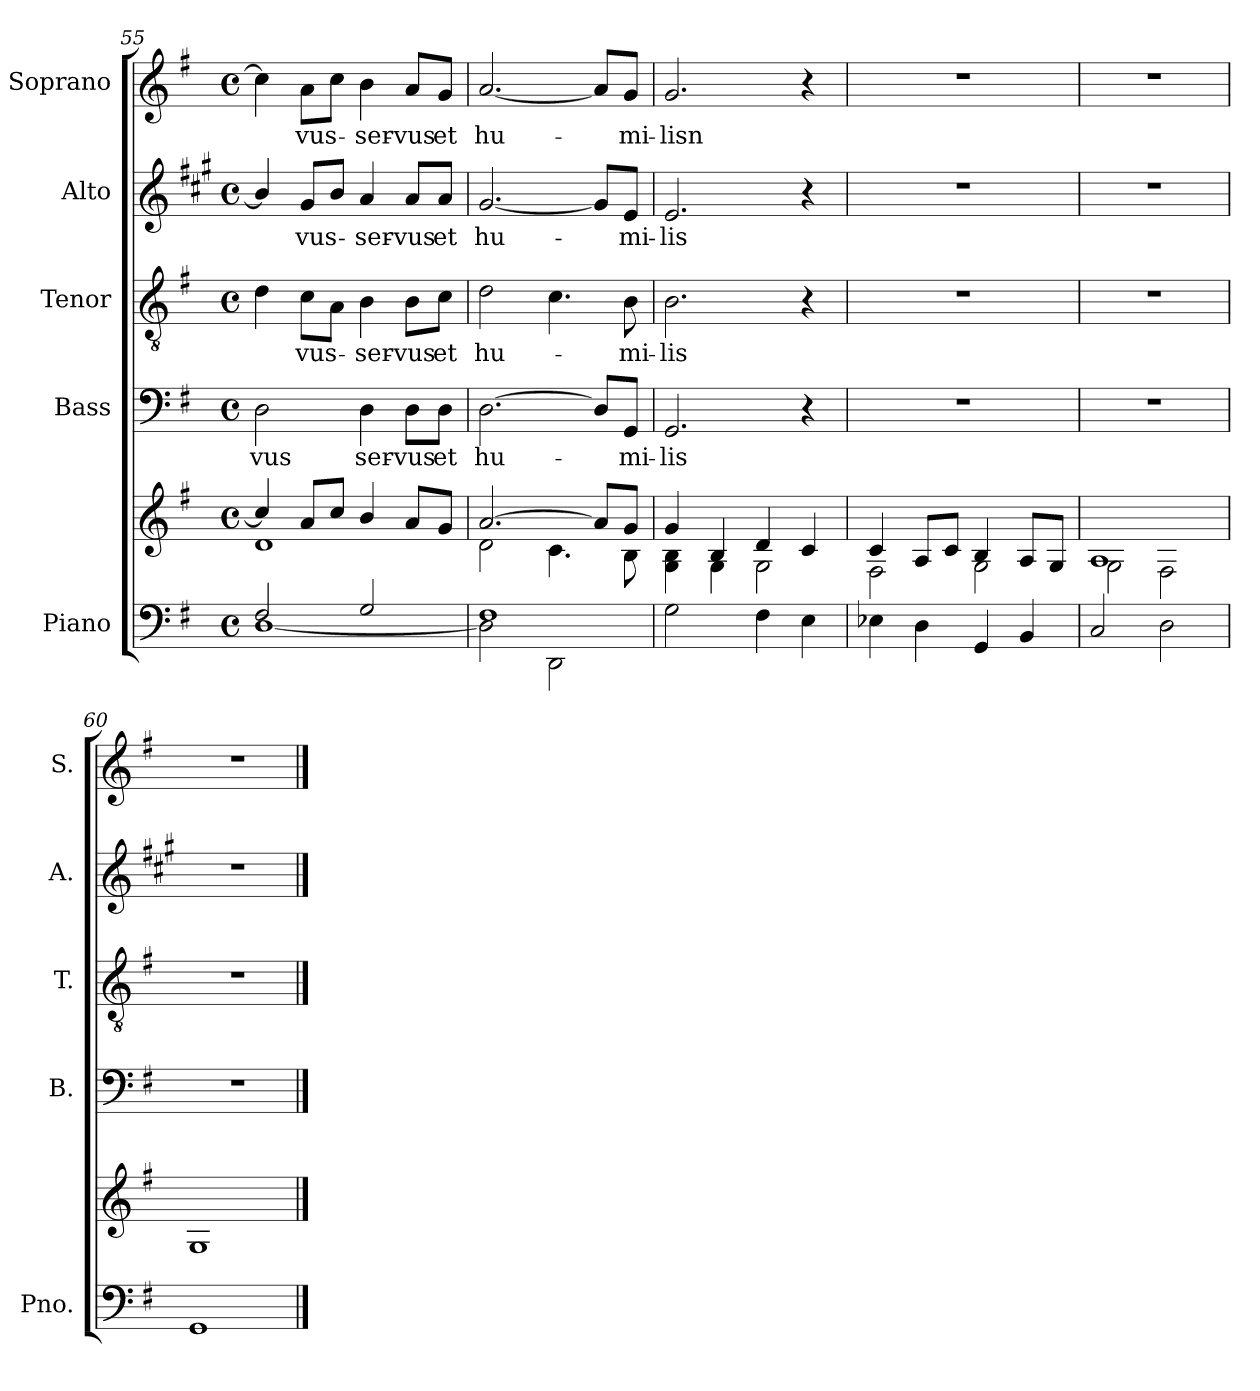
**kern	**kern	**kern	**text	**kern	**text	**kern	**text	**kern	**text
*part5	*part5	*part4	*part4	*part3	*part3	*part2	*part2	*part1	*part1
*staff6	*staff5	*staff4	*staff4	*staff3	*staff3	*staff2	*staff2	*staff1	*staff1
*I"Piano	*	*I"Bass	*	*I"Tenor	*	*I"Alto	*	*I"Soprano	*
*I'Pno.	*	*I'B.	*	*I'T.	*	*I'A.	*	*I'S.	*
*clefF4	*clefG2	*clefF4	*	*clefGv2	*	*clefG2	*	*clefG2	*
*	*	*	*	*	*	*ITrd1c2	*	*	*
*k[f#]	*k[f#]	*k[f#]	*	*k[f#]	*	*k[f#]	*	*k[f#]	*
*M4/4	*M4/4	*M4/4	*	*M4/4	*	*M4/4	*	*M4/4	*
*met(c)	*met(c)	*met(c)	*	*met(c)	*	*met(c)	*	*met(c)	*
=55	=55	=55	=55	=55	=55	=55	=55	=55	=55
*^	*^	*	*	*	*	*	*	*	*
!	!	!	!	!	!LO:LY:b	!	!	!	!	!	!
2F#/	[1D	4cc/]	1d	2D\	-vus	4d\	.	4a/]	.	4cc\]	.
!	!	!	!	!	!	!	!LO:LY:b	!	!LO:LY:b	!	!LO:LY:b
.	.	8a/L	.	.	.	8c\L	-vus-	8f#/L	-vus-	8a\L	-vus-
.	.	8cc/J	.	.	.	8A\J	.	8a/J	.	8cc\J	.
!	!	!	!	!	!LO:LY:b	!	!LO:LY:b	!	!LO:LY:b	!	!LO:LY:b
2G/	.	4b/	.	4D\	ser-	4B\	-ser-	4g/	-ser-	4b\	-ser-
!	!	!	!	!	!LO:LY:b	!	!LO:LY:b	!	!LO:LY:b	!	!LO:LY:b
.	.	8a/L	.	8D\L	-vus	8B\L	-vus	8g/L	-vus	8a/L	-vus
!	!	!	!	!	!LO:LY:b	!	!LO:LY:b	!	!LO:LY:b	!	!LO:LY:b
.	.	8g/J	.	8D\J	et	8c\J	et	8g/J	et	8g/J	et
=56	=56	=56	=56	=56	=56	=56	=56	=56	=56	=56	=56
!	!	!	!	!	!LO:LY:b	!	!LO:LY:b	!	!LO:LY:b	!	!LO:LY:b
1F#	2D\]	[2.a/	2d\	[2.D\	hu-	2d\	hu-	[2.f#/	hu-	[2.a/	hu-
.	2DD\	.	4.c\	.	.	4.c\	.	.	.	.	.
.	.	8a/L]	.	8D/L]	.	.	.	8f#/L]	.	8a/L]	.
!	!	!	!	!	!LO:LY:b	!	!LO:LY:b	!	!LO:LY:b	!	!LO:LY:b
.	.	8g/J	8B\	8GG/J	-mi-	8B\	-mi-	8d/J	-mi-	8g/J	-mi-
*v	*v	*	*	*	*	*	*	*	*	*	*
=57	=57	=57	=57	=57	=57	=57	=57	=57	=57	=57
!	!	!	!	!LO:LY:b	!	!LO:LY:b	!	!LO:LY:b	!	!LO:LY:b
2G\	4g/	4G\ 4B\	2.GG/	-lis	2.B\	-lis	2.d/	-lis	2.g/	-lisn
.	4B/	4G\	.	.	.	.	.	.	.	.
4F#\	4d/	2G\	.	.	.	.	.	.	.	.
4E\	4c/	.	4r	.	4r	.	4r	.	4r	.
!!LO:PB:g=z
=58	=58	=58	=58	=58	=58	=58	=58	=58	=58	=58
4E-X\	4c/	2F#\	1r	.	1r	.	1r	.	1r	.
4D\	8A/L	.	.	.	.	.	.	.	.	.
.	8c/J	.	.	.	.	.	.	.	.	.
4GG/	4B/	2G\	.	.	.	.	.	.	.	.
4BB/	8A/L	.	.	.	.	.	.	.	.	.
.	8G/J	.	.	.	.	.	.	.	.	.
=59	=59	=59	=59	=59	=59	=59	=59	=59	=59	=59
2C/	1A	2G\	1r	.	1r	.	1r	.	1r	.
2D\	.	2F#\	.	.	.	.	.	.	.	.
*	*v	*v	*	*	*	*	*	*	*	*
=60	=60	=60	=60	=60	=60	=60	=60	=60	=60
1GG	1G	1r	.	1r	.	1r	.	1r	.
==	==	==	==	==	==	==	==	==	==
*-	*-	*-	*-	*-	*-	*-	*-	*-	*-
